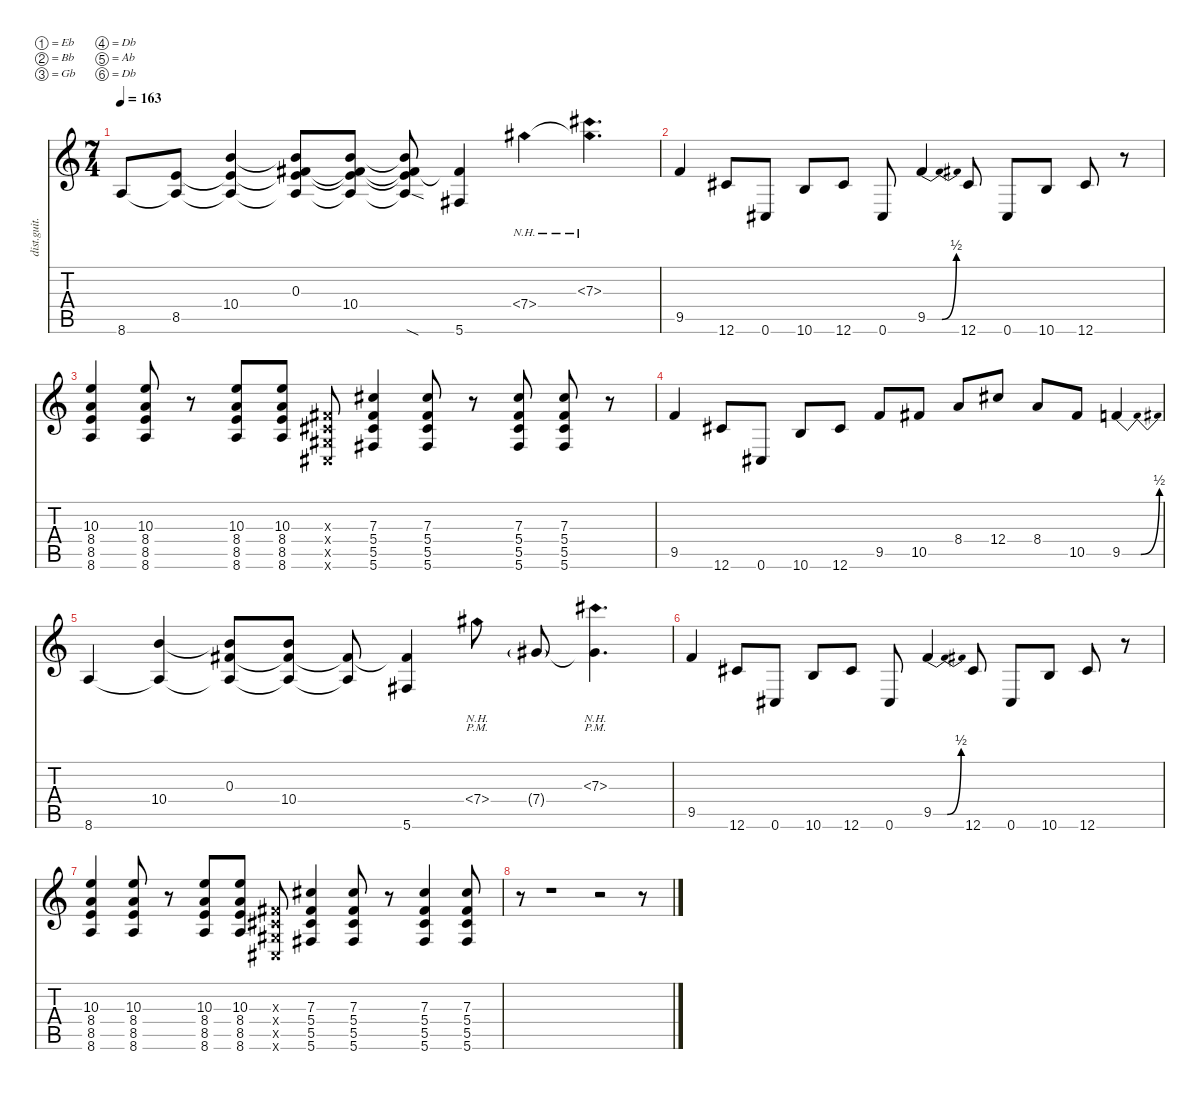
\defaultSystemsLayout 4
\hideDynamics
\bracketExtendMode nobrackets
\otherSystemsTrackNameOrientation horizontal
\track ("Rhythm Guitar L" "dist.guit.") {instrument distortionguitar}
\staff {score tabs}
\tuning (Eb4 Bb3 Gb3 Db3 Ab2 Db2)
\ts (7 4)
\tempo 163
\clef g2
\ks c
8.6.8{dy f beam Up} (8.5 8.6{t}).8{beam Up} (10.4 8.5{t} 8.6{t}).4{beam Up} (0.3{acc #} 10.4{t} 8.6{t} 8.5{t}).8{beam Up} (0.3{t acc #} 10.4 8.5{t} 8.6{t}).8{beam Up} (0.3{t acc #} 10.4{t} 8.5{t} 8.6{sod t}).8{beam Up} (0.3{t acc #} 5.6{acc #}).4{beam Up} 7.4{nh acc #}.4{beam Down} (7.3{nh acc #} 7.4{nh t acc #}).4{d beam Down} |
9.5.4{beam Up} 12.6{acc #}.8{beam Up} 0.6{acc #}.8{beam Up} 10.6.8{beam Up} 12.6{acc #}.8{beam Up} 0.6{acc #}.8{beam Up} 9.5{be (bendrelease 0 0 25.999999199999998 2 25.999999199999998 2 15 0)}.4{beam Up} 12.6{acc #}.8{beam Up} 0.6{acc #}.8{beam Up} 10.6.8{beam Up} 12.6{acc #}.8{beam Up} r.8{beam Up} |
(10.3 8.4 8.5 8.6).4{beam Up} (10.3 8.4 8.5 8.6).8{beam Up} r.8{beam Up} (10.3 8.4 8.5 8.6).8{beam Up} (10.3 8.4 8.5 8.6).8{beam Up} (0.3{x acc #} 0.4{x acc #} 0.5{x acc #} 0.6{x acc #}).8{beam Up} (7.3{acc #} 5.4{acc #} 5.5{acc #} 5.6{acc #}).4{beam Up} (7.3{acc #} 5.4{acc #} 5.5{acc #} 5.6{acc #}).8{beam Up} r.8{beam Up} (7.3{acc #} 5.4{acc #} 5.5{acc #} 5.6{acc #}).8{beam Up} (7.3{acc #} 5.4{acc #} 5.5{acc #} 5.6{acc #}).8{beam Up} r.8{beam Up} |
9.5.4{beam Up} 12.6{acc #}.8{beam Up} 0.6{acc #}.8{beam Up} 10.6.8{beam Up} 12.6{acc #}.8{beam Up} 9.5.8{beam Up} 10.5{acc #}.8{beam Up} 8.4.8{beam Up} 12.4{acc #}.8{beam Up} 8.4.8{beam Up} 10.5{acc #}.8{beam Up} 9.5{be (bendrelease 0 0 19.999999199999998 2 19.999999199999998 2 9.999999599999999 0)}.4{beam Up} |
8.6.4{beam Up} (10.4 8.6{t}).4{beam Up} (0.3{acc #} 10.4{t} 8.6{t}).8{beam Up} (0.3{t acc #} 10.4 8.6{t}).8{beam Up} (0.3{t acc #} 8.6{t}).8{beam Up} (0.3{t acc #} 5.6{acc #}).4{beam Up} 7.4{nh pm acc #}.8{beam Down} 7.4{g acc #}.8{dy mf beam Up} (7.3{nh pm acc #} 7.4{t acc #}).4{d dy f beam Down} |
9.5.4{beam Up} 12.6{acc #}.8{beam Up} 0.6{acc #}.8{beam Up} 10.6.8{beam Up} 12.6{acc #}.8{beam Up} 0.6{acc #}.8{beam Up} 9.5{be (bendrelease 0 0 25.999999199999998 2 25.999999199999998 2 15 0)}.4{beam Up} 12.6{acc #}.8{beam Up} 0.6{acc #}.8{beam Up} 10.6.8{beam Up} 12.6{acc #}.8{beam Up} r.8{beam Up} |
(10.3 8.4 8.5 8.6).4{beam Up} (10.3 8.4 8.5 8.6).8{beam Up} r.8{beam Up} (10.3 8.4 8.5 8.6).8{beam Up} (10.3 8.4 8.5 8.6).8{beam Up} (0.3{x acc #} 0.4{x acc #} 0.5{x acc #} 0.6{x acc #}).8{beam Up} (7.3{acc #} 5.4{acc #} 5.5{acc #} 5.6{acc #}).4{beam Up} (7.3{acc #} 5.4{acc #} 5.5{acc #} 5.6{acc #}).8{beam Up} r.8{beam Up} (7.3{acc #} 5.4{acc #} 5.5{acc #} 5.6{acc #}).4{beam Up} (7.3{acc #} 5.4{acc #} 5.5{acc #} 5.6{acc #}).8{beam Up} |
r.8{beam Down} r.1{beam Down} r.2{beam Down} r.8{beam Down}
